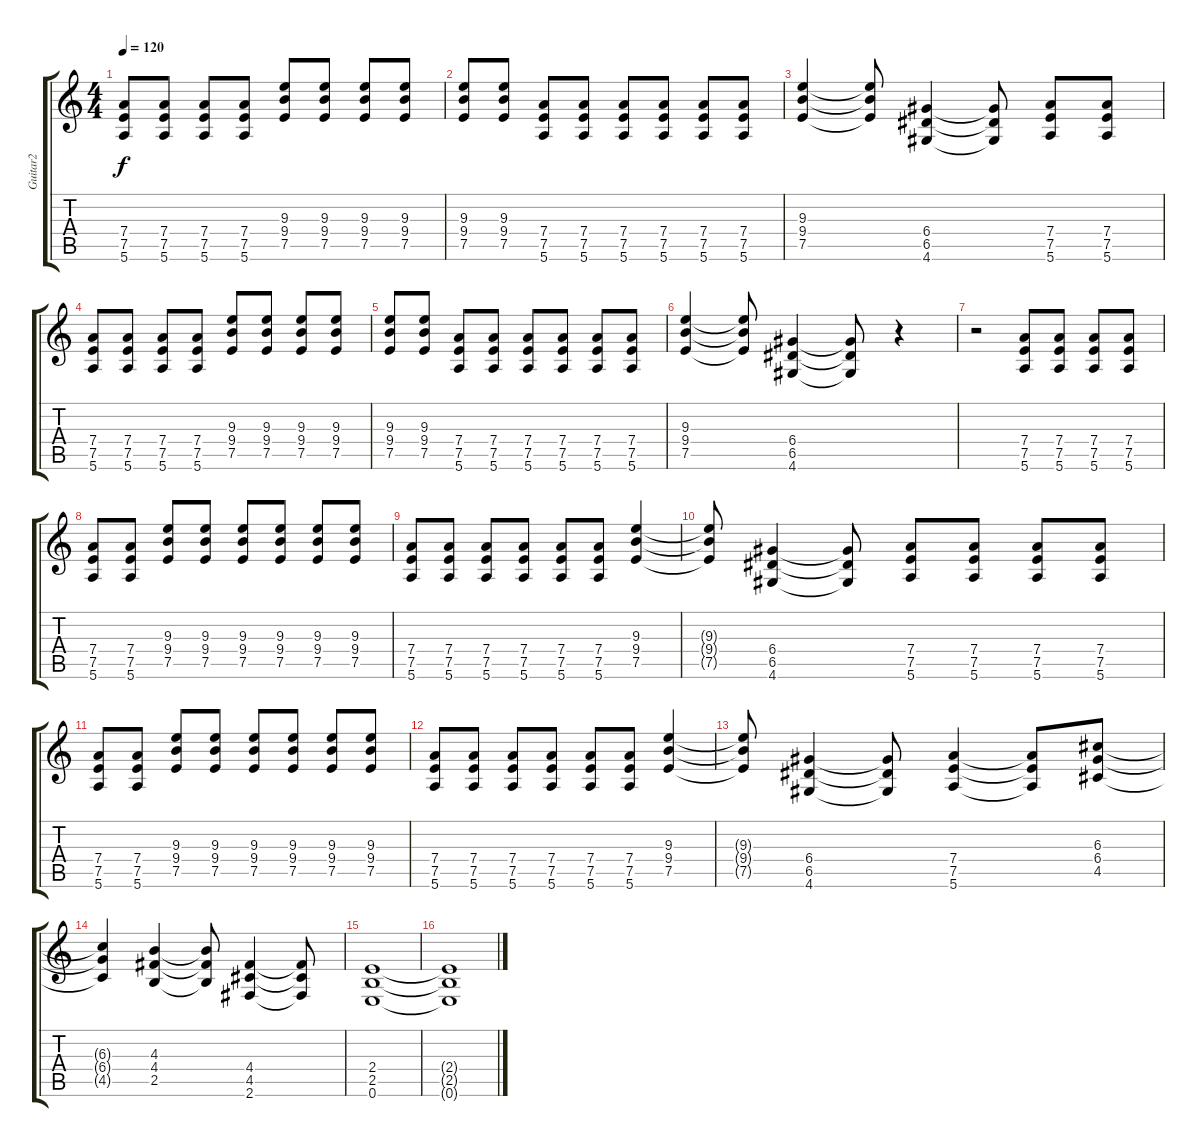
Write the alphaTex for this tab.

\track ("Guitar2" "Guitar2") {instrument overdrivenguitar}
\staff {score tabs}
\tuning (E4 B3 G3 D3 A2 E2) {hide}
\ts (4 4)
\tempo 120
\clef g2
\ks c
(7.4 7.5 5.6).8{dy f} (7.4 7.5 5.6).8 (7.4 7.5 5.6).8 (7.4 7.5 5.6).8 (9.3 9.4 7.5).8 (9.3 9.4 7.5).8 (9.3 9.4 7.5).8 (9.3 9.4 7.5).8 |
(9.3 9.4 7.5).8 (9.3 9.4 7.5).8 (7.4 7.5 5.6).8 (7.4 7.5 5.6).8 (7.4 7.5 5.6).8 (7.4 7.5 5.6).8 (7.4 7.5 5.6).8 (7.4 7.5 5.6).8 |
(9.3 9.4 7.5).4 (9.3{t} 9.4{t} 7.5{t}).8 (6.4 6.5 4.6).4 (6.4{t} 6.5{t} 4.6{t}).8 (7.4 7.5 5.6).8 (7.4 7.5 5.6).8 |
(7.4 7.5 5.6).8 (7.4 7.5 5.6).8 (7.4 7.5 5.6).8 (7.4 7.5 5.6).8 (9.3 9.4 7.5).8 (9.3 9.4 7.5).8 (9.3 9.4 7.5).8 (9.3 9.4 7.5).8 |
(9.3 9.4 7.5).8 (9.3 9.4 7.5).8 (7.4 7.5 5.6).8 (7.4 7.5 5.6).8 (7.4 7.5 5.6).8 (7.4 7.5 5.6).8 (7.4 7.5 5.6).8 (7.4 7.5 5.6).8 |
(9.3 9.4 7.5).4 (9.3{t} 9.4{t} 7.5{t}).8 (6.4 6.5 4.6).4 (6.4{t} 6.5{t} 4.6{t}).8 r.4 |
r.2 (7.4 7.5 5.6).8 (7.4 7.5 5.6).8 (7.4 7.5 5.6).8 (7.4 7.5 5.6).8 |
(7.4 7.5 5.6).8 (7.4 7.5 5.6).8 (9.3 9.4 7.5).8 (9.3 9.4 7.5).8 (9.3 9.4 7.5).8 (9.3 9.4 7.5).8 (9.3 9.4 7.5).8 (9.3 9.4 7.5).8 |
(7.4 7.5 5.6).8 (7.4 7.5 5.6).8 (7.4 7.5 5.6).8 (7.4 7.5 5.6).8 (7.4 7.5 5.6).8 (7.4 7.5 5.6).8 (9.3 9.4 7.5).4 |
(9.3{t} 9.4{t} 7.5{t}).8 (6.4 6.5 4.6).4 (6.4{t} 6.5{t} 4.6{t}).8 (7.4 7.5 5.6).8 (7.4 7.5 5.6).8 (7.4 7.5 5.6).8 (7.4 7.5 5.6).8 |
(7.4 7.5 5.6).8 (7.4 7.5 5.6).8 (9.3 9.4 7.5).8 (9.3 9.4 7.5).8 (9.3 9.4 7.5).8 (9.3 9.4 7.5).8 (9.3 9.4 7.5).8 (9.3 9.4 7.5).8 |
(7.4 7.5 5.6).8 (7.4 7.5 5.6).8 (7.4 7.5 5.6).8 (7.4 7.5 5.6).8 (7.4 7.5 5.6).8 (7.4 7.5 5.6).8 (9.3 9.4 7.5).4 |
(9.3{t} 9.4{t} 7.5{t}).8 (6.4 6.5 4.6).4 (6.4{t} 6.5{t} 4.6{t}).8 (7.4 7.5 5.6).4 (7.4{t} 7.5{t} 5.6{t}).8 (6.3 6.4 4.5).8 |
(6.3{t} 6.4{t} 4.5{t}).4 (4.3 4.4 2.5).4 (4.3{t} 4.4{t} 2.5{t}).8 (4.4 4.5 2.6).4 (4.4{t} 4.5{t} 2.6{t}).8 |
(2.4 2.5 0.6).1 |
(2.4{t} 2.5{t} 0.6{t}).1
